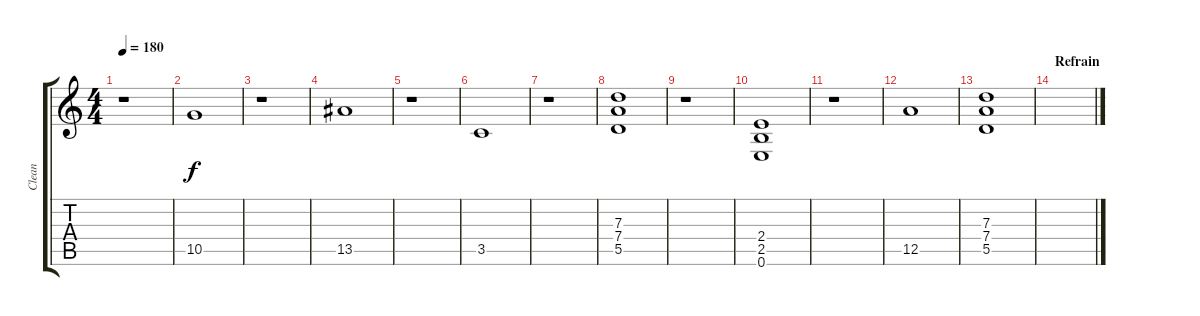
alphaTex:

\track ("Clean" "Clean") {instrument acousticguitarsteel}
\staff {score tabs}
\tuning (E4 B3 G3 D3 A2 E2) {hide}
\ts (4 4)
\tempo 180
\clef g2
\ks c
r.1{dy f} |
10.5.1 |
r.1 |
13.5.1 |
r.1 |
3.5.1 |
r.1 |
(7.3 7.4 5.5).1 |
r.1 |
(2.4 2.5 0.6).1 |
r.1 |
12.5.1 |
(7.3 7.4 5.5).1 |
\section ("" "Refrain")
